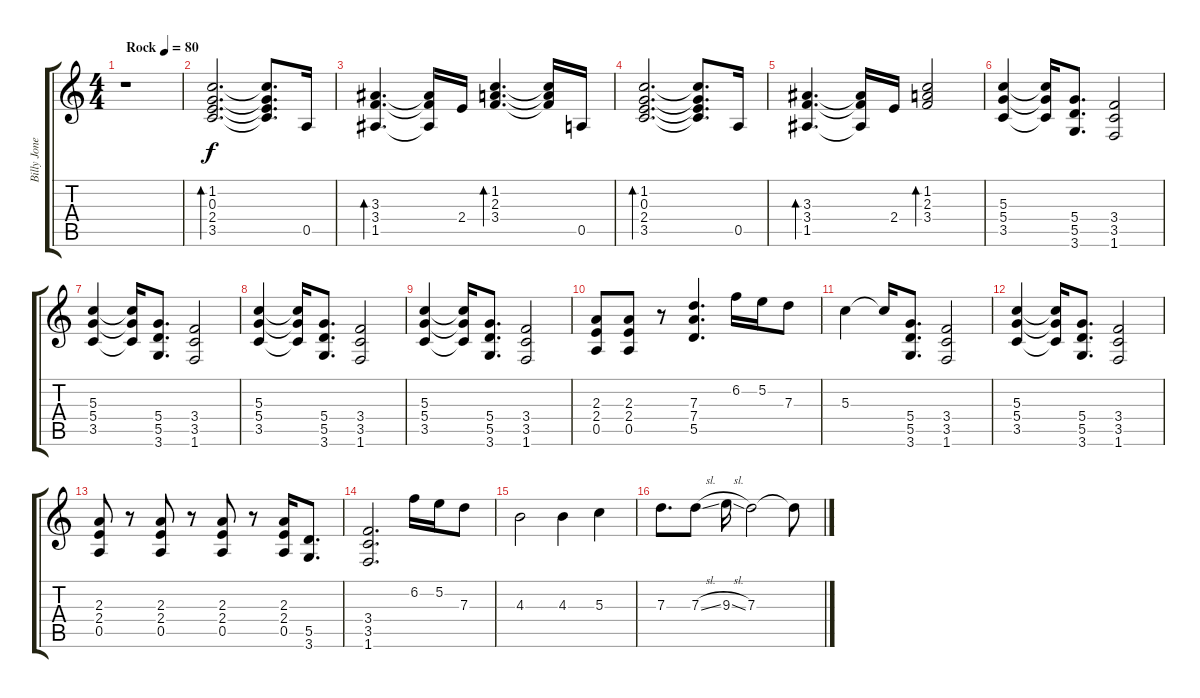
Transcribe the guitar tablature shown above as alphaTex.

\track ("Billy Jones Guitar" "Billy Jone") {instrument electricguitarclean}
\staff {score tabs}
\tuning (E4 B3 G3 D3 A2 E2) {hide}
\ts (4 4)
\tempo (80 "Rock")
\clef g2
\ks c
r.1{dy f instrument electricguitarclean} |
(1.2 0.3 2.4 3.5).2{d bd 240} (1.2{t} 0.3{t} 2.4{t} 3.5{t}).8{d} 0.5.16 |
(3.3 3.4 1.5).4{d bd 240} (3.3{t} 3.4{t} 1.5{t}).16 2.4.16 (1.2 2.3 3.4).4{d bd 240} (1.2{t} 2.3{t} 3.4{t}).16 0.5.16 |
(1.2 0.3 2.4 3.5).2{d bd 240} (1.2{t} 0.3{t} 2.4{t} 3.5{t}).8{d} 0.5.16 |
(3.3 3.4 1.5).4{d bd 240} (3.3{t} 3.4{t} 1.5{t}).16 2.4.16 (1.2 2.3 3.4).2{bd 240} |
(5.3 5.4 3.5).4{instrument overdrivenguitar} (5.3{t} 5.4{t} 3.5{t}).16 (5.4 5.5 3.6).8{d} (3.4 3.5 1.6).2 |
(5.3 5.4 3.5).4 (5.3{t} 5.4{t} 3.5{t}).16 (5.4 5.5 3.6).8{d} (3.4 3.5 1.6).2 |
(5.3 5.4 3.5).4 (5.3{t} 5.4{t} 3.5{t}).16 (5.4 5.5 3.6).8{d} (3.4 3.5 1.6).2 |
(5.3 5.4 3.5).4 (5.3{t} 5.4{t} 3.5{t}).16 (5.4 5.5 3.6).8{d} (3.4 3.5 1.6).2 |
(2.3 2.4 0.5).8 (2.3 2.4 0.5).8 r.8 (7.3 7.4 5.5).4{d} 6.2.16{volume 12} 5.2.16 7.3.8 |
5.3.4 5.3{t}.16 (5.4 5.5 3.6).8{d volume 10} (3.4 3.5 1.6).2 |
(5.3 5.4 3.5).4 (5.3{t} 5.4{t} 3.5{t}).16 (5.4 5.5 3.6).8{d} (3.4 3.5 1.6).2 |
(2.3 2.4 0.5).8 r.8 (2.3 2.4 0.5).8 r.8 (2.3 2.4 0.5).8 r.8 (2.3 2.4 0.5).16 (5.5 3.6).8{d} |
(3.4 3.5 1.6).2{d} 6.2.16{volume 10 instrument distortionguitar} 5.2.16 7.3.8 |
4.3.2 4.3.4 5.3.4 |
7.3.8{d} 7.3{sl}.8 9.3{sl}.16 7.3.2 7.3{t}.8
